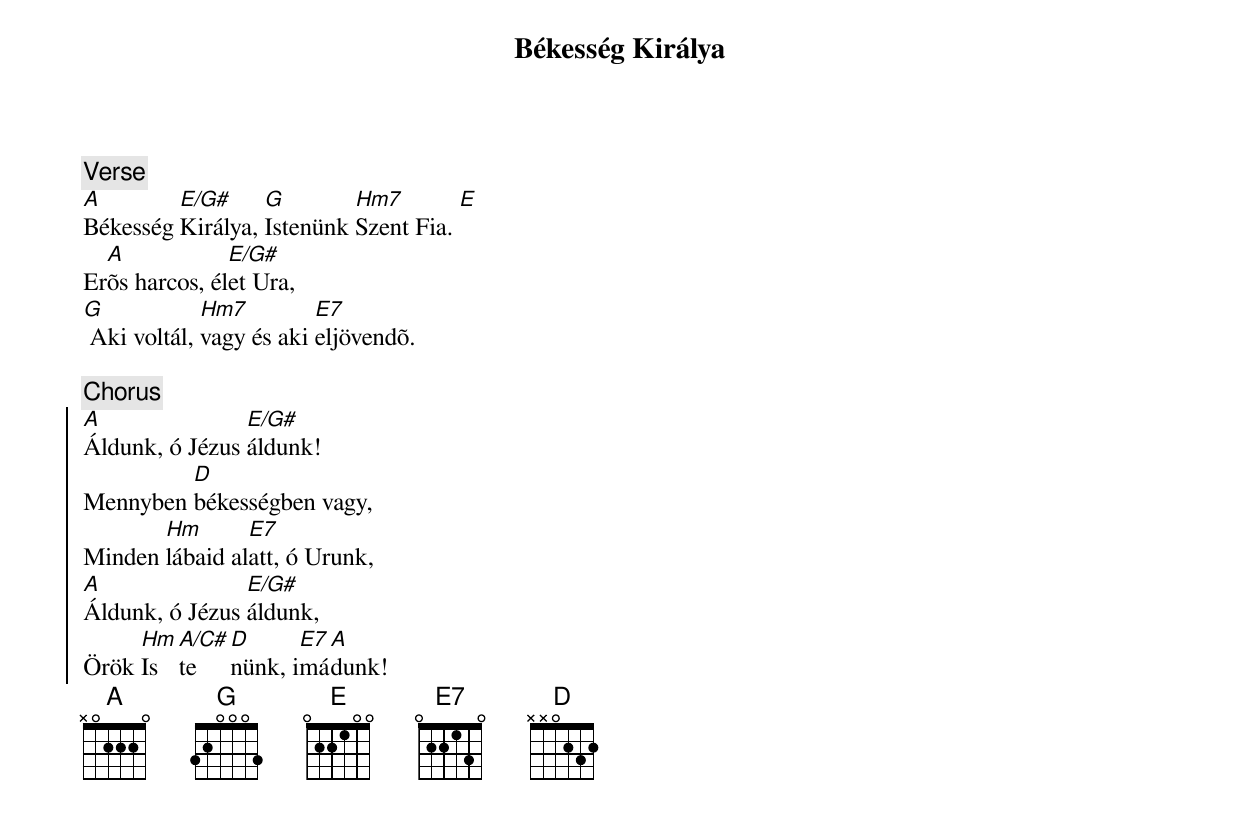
{title: Békesség Királya}
{subtitle: }

{c:Verse}
[A]Békesség [E/G#]Királya, [G]Istenünk [Hm7]Szent Fia. [E]
Er[A]õs harcos, él[E/G#]et Ura,
[G] Aki voltál, [Hm7]vagy és aki [E7]eljövendõ.

{c:Chorus}
{soc}
[A]Áldunk, ó Jézus [E/G#]áldunk!
Mennyben [D]békességben vagy,
Minden [Hm]lábaid al[E7]att, ó Urunk,
[A]Áldunk, ó Jézus [E/G#]áldunk,
Örök [Hm]Is[A/C#]te[D]nünk, i[E7]má[A]dunk!
{eoc}
